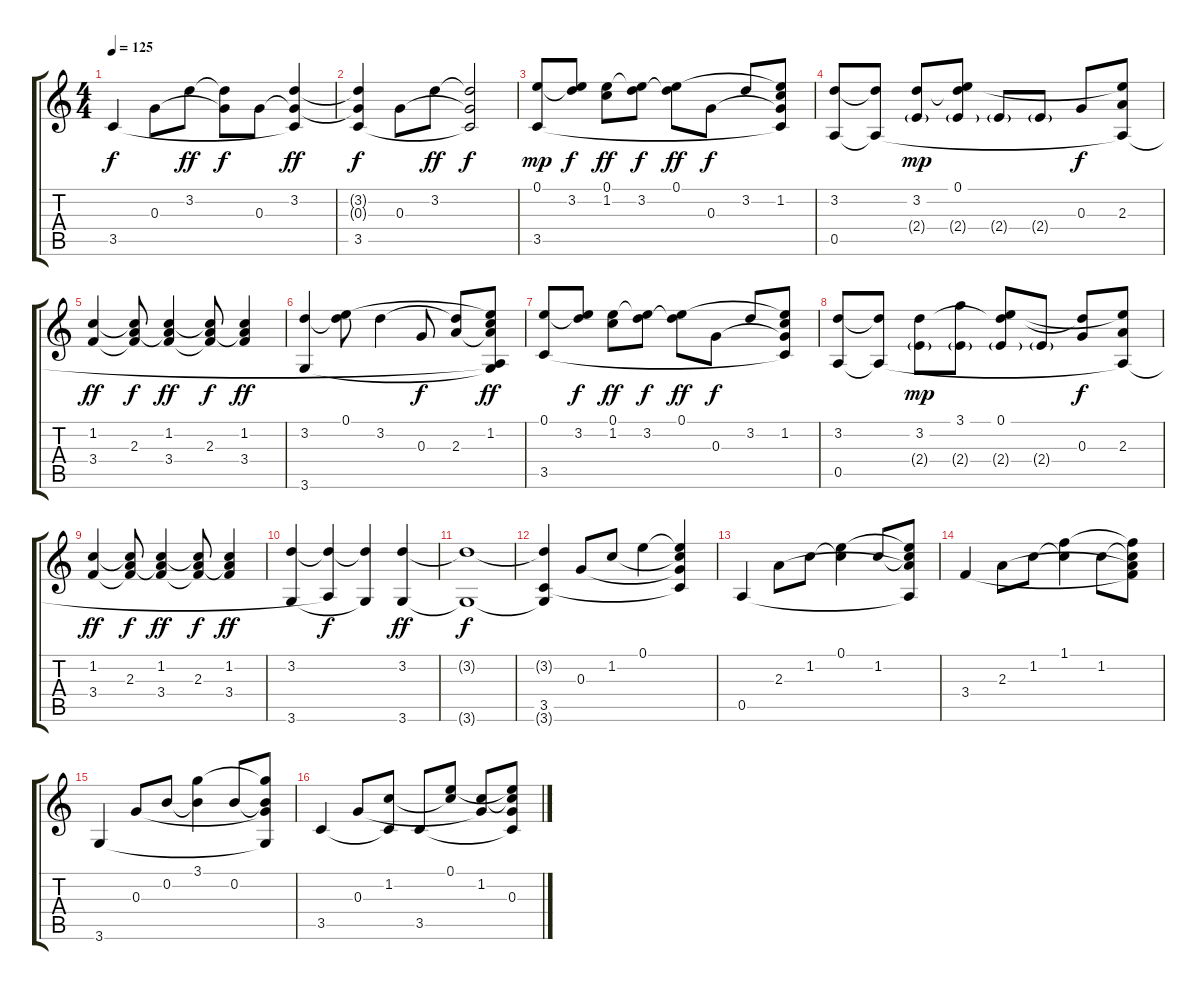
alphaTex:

\track "" {instrument acousticguitarsteel}
\staff {score tabs}
\tuning (E4 B3 G3 D3 A2 E2) {hide}
\ts (4 4)
\tempo 125
\clef g2
\ks c
3.5.4{dy f instrument acousticguitarsteel} 0.3.8 3.2.8{dy ff} (3.2{t} 0.3{t}).8{dy f} 0.3.8 (3.2 0.3{t} 3.5{t}).4{dy ff} |
(3.2{t} 0.3{t} 3.5).4{dy f} 0.3.8 3.2.8{dy ff} (3.2{t} 0.3{t} 3.5{t}).2{dy f} |
(0.1 3.5).8{dy mp} (0.1{t} 3.2).8{dy f} (0.1 1.2).8{dy ff} (0.1{t} 3.2).8{dy f} (0.1 3.2{t}).8{dy ff} 0.3.8{dy f} 3.2.8 (0.1{t} 1.2 0.3{t} 3.5{t}).8 |
(3.2 0.5).8 (3.2{t} 0.5{t}).8 (3.2 2.4{g}).8{dy mp} (0.1 3.2{t} 2.4{g}).8 2.4{g}.8 2.4{g}.8 0.3.8{dy f} (0.1{t} 2.3 0.5{t}).8 |
(1.2 3.4).4{dy ff} (1.2{t} 2.3 3.4{t}).8{dy f} (1.2 2.3{t} 3.4).4{dy ff} (1.2{t} 2.3 3.4{t}).8{dy f} (1.2 2.3{t} 3.4).4{dy ff} |
(3.2 3.6).4 (0.1 3.2{t}).8 3.2.4 0.3.8{dy f} (3.2{t} 2.3).8 (0.1{t} 1.2 2.3{t} 0.5{t} 3.6{t}).8{dy ff} |
(0.1 3.5).8 (0.1{t} 3.2).8{dy f} (0.1 1.2).8{dy ff} (0.1{t} 3.2).8{dy f} (0.1 3.2{t}).8{dy ff} 0.3.8{dy f} 3.2.8 (0.1{t} 1.2 0.3{t} 3.5{t}).8 |
(3.2 0.5).8 (3.2{t} 0.5{t}).8 (3.2 2.4{g}).8{dy mp} (3.1 2.4{g}).8 (0.1 3.2{t} 2.4{g}).8 2.4{g}.8 (3.2{t} 0.3).8{dy f} (0.1{t} 2.3 0.5{t}).8 |
(1.2 3.4).4{dy ff} (1.2{t} 2.3 3.4{t}).8{dy f} (1.2 2.3{t} 3.4).4{dy ff} (1.2{t} 2.3 3.4{t}).8{dy f} (1.2 2.3{t} 3.4).4{dy ff} |
(3.2 3.6).4 (3.2{t} 0.5{t}).4{dy f} (3.2{t} 3.6{t}).4 (3.2 3.6).4{dy ff} |
(3.2{t} 3.6{t}).1{dy f} |
(3.2{t} 3.5 3.6{t}).4{txt ""} 0.3.8 1.2.8 0.1.4 (0.1{t} 1.2{t} 0.3{t} 3.5{t}).4 |
0.5.4 2.3.8 1.2.8 (0.1 1.2{t}).4 1.2.8 (0.1{t} 1.2{t} 2.3{t} 0.5{t}).8 |
3.4.4 2.3.8 1.2.8 (1.1 1.2{t}).4 1.2.8 (1.1{t} 1.2{t} 2.3{t} 3.4{t}).8 |
3.6.4 0.3.8 0.2.8 (3.1 0.2{t}).4 0.2.8 (3.1{t} 0.2{t} 0.3{t} 3.6{t}).8 |
3.5.4{txt ""} 0.3.8 (1.2 3.5{t}).8 3.5.8 (0.1 1.2{t}).8 (1.2 0.3{t}).8 (0.1{t} 1.2{t} 0.3 3.5{t}).8
